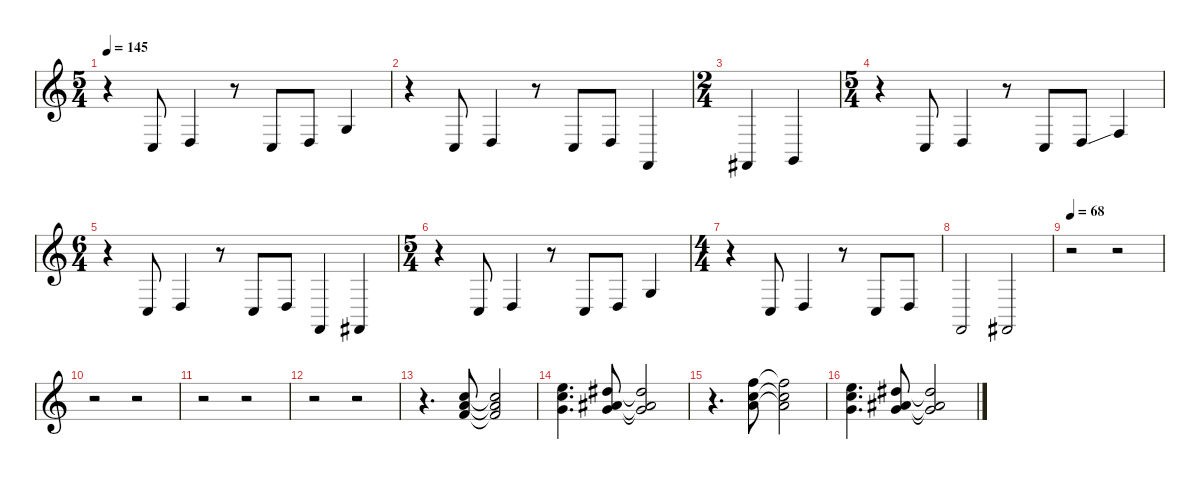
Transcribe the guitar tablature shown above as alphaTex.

\defaultSystemsLayout 4
\hideDynamics
\bracketExtendMode nobrackets
\singleTrackTrackNamePolicy hidden
\multiTrackTrackNamePolicy hidden
\firstSystemTrackNameMode fullname
\otherSystemsTrackNameOrientation horizontal
\track ("Keyboard" "el.pno.") {instrument distortionguitar}
\staff {score}
\tuning (E4 B3 G3 D3 A2 E2)
\displaytranspose 0
\ts (5 4)
\beaming (8 6 4)
\tempo 145
\clef g2
\ks c
r.4{dy f beam Down} 3.5.8{beam Up} 5.5.4{beam Up} r.8{beam Up} 3.5.8{beam Up} 5.5.8{beam Up} 5.4.4{beam Up} |
r.4{beam Down} 3.5.8{beam Up} 5.5.4{beam Up} r.8{beam Up} 3.5.8{beam Up} 5.5.8{beam Up} 1.6.4{beam Up} |
\ts (2 4)
\beaming (8 6 4)
2.6{acc #}.4{beam Up} 3.6.4{beam Up} |
\ts (5 4)
\beaming (8 6 4)
r.4{beam Down} 3.5.8{beam Up} 5.5.4{beam Up} r.8{beam Up} 3.5.8{beam Up} 5.5{ss}.8{beam Up} 8.5.4{beam Up} |
\ts (6 4)
\beaming (8 6 4 2)
r.4{beam Down} 3.5.8{beam Up} 5.5.4{beam Up} r.8{beam Up} 3.5.8{beam Up} 5.5.8{beam Up} 1.6.4{beam Up} 2.6{acc #}.4{beam Up} |
\ts (5 4)
\beaming (8 6 4)
r.4{beam Down} 3.5.8{beam Up} 5.5.4{beam Up} r.8{beam Up} 3.5.8{beam Up} 5.5.8{beam Up} 5.4.4{beam Up} |
\ts (4 4)
\beaming (8 6 4)
r.4{beam Down} 3.5.8{beam Up} 5.5.4{beam Up} r.8{beam Up} 3.5.8{beam Up} 5.5.8{beam Up} |
1.6.2{beam Up} 2.6{acc #}.2{beam Up} |
\tempo 68
r.2{beam Down} r.2{beam Down} |
r.2{beam Down} r.2{beam Down} |
r.2{beam Down} r.2{beam Down} |
r.2{beam Down} r.2{beam Down} |
r.4{d beam Down} (8.1 10.2 10.3).8{dy mp beam Up} (8.1{t} 10.2{t} 10.3{t}).2{beam Up} |
(12.1 13.2 12.3).4{d beam Down} (11.1{acc #} 11.2{acc #} 12.3).8{beam Up} (11.1{t acc #} 11.2{t acc #} 12.3{t}).2{beam Up} |
r.4{d beam Down} (13.1 13.2 14.3).8{beam Down} (13.1{t} 13.2{t} 14.3{t}).2{beam Down} |
(12.1 13.2 12.3).4{d beam Down} (11.1{acc #} 11.2{acc #} 12.3).8{beam Up} (11.1{t acc #} 11.2{t acc #} 12.3{t}).2{beam Up}
